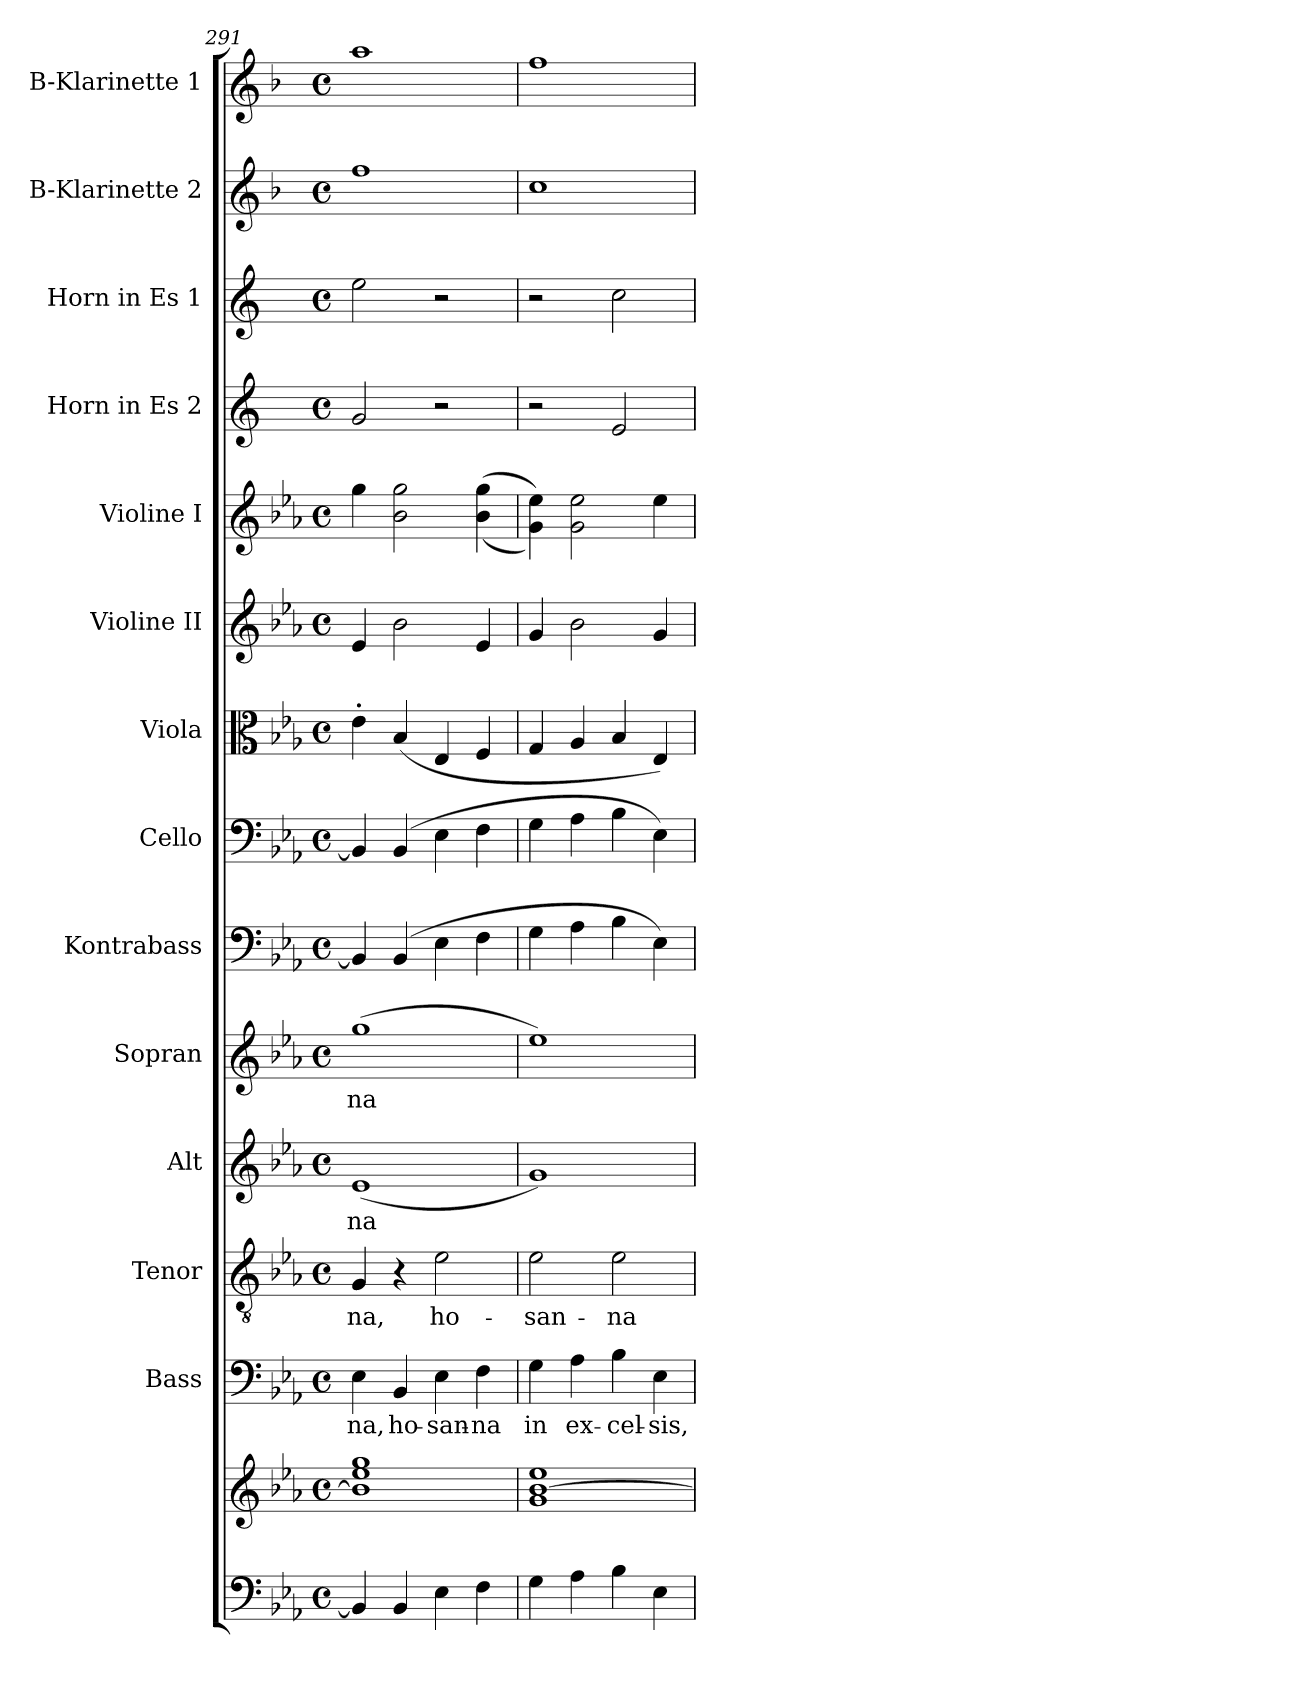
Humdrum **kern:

**kern	**kern	**kern	**text	**kern	**text	**kern	**text	**kern	**text	**kern	**kern	**kern	**kern	**kern	**kern	**kern	**kern	**kern
*part14	*part14	*part13	*part13	*part12	*part12	*part11	*part11	*part10	*part10	*part9	*part8	*part7	*part6	*part5	*part4	*part3	*part2	*part1
*staff15	*staff14	*staff13	*staff13	*staff12	*staff12	*staff11	*staff11	*staff10	*staff10	*staff9	*staff8	*staff7	*staff6	*staff5	*staff4	*staff3	*staff2	*staff1
*	*	*I"Bass	*	*I"Tenor	*	*I"Alt	*	*I"Sopran	*	*I"Kontrabass	*I"Cello	*I"Viola	*I"Violine II	*I"Violine I	*I"Horn in Es 2	*I"Horn in Es 1	*I"B-Klarinette 2	*I"B-Klarinette 1
*	*	*I'B.	*	*I'T.	*	*I'A.	*	*I'S.	*	*I'Kb.	*	*I'Vla.	*I'Vl. II	*I'Vl. I	*I'Hrn. 2	*I'Hrn. 1	*I'Kl. 2	*I'Kl. 1
*clefF4	*clefG2	*clefF4	*	*clefGv2	*	*clefG2	*	*clefG2	*	*clefF4	*clefF4	*clefC3	*clefG2	*clefG2	*clefG2	*clefG2	*clefG2	*clefG2
*	*	*	*	*	*	*	*	*	*	*ITrd7c12	*	*	*	*	*ITrd5c9	*ITrd5c9	*ITrd1c2	*ITrd1c2
*k[b-e-a-]	*k[b-e-a-]	*k[b-e-a-]	*	*k[b-e-a-]	*	*k[b-e-a-]	*	*k[b-e-a-]	*	*k[b-e-a-]	*k[b-e-a-]	*k[b-e-a-]	*k[b-e-a-]	*k[b-e-a-]	*k[b-e-a-]	*k[b-e-a-]	*k[b-e-a-]	*k[b-e-a-]
*E-:	*E-:	*E-:	*	*E-:	*	*E-:	*	*E-:	*	*E-:	*E-:	*E-:	*E-:	*E-:	*E-:	*E-:	*E-:	*E-:
*M4/4	*M4/4	*M4/4	*	*M4/4	*	*M4/4	*	*M4/4	*	*M4/4	*M4/4	*M4/4	*M4/4	*M4/4	*M4/4	*M4/4	*M4/4	*M4/4
*met(c)	*met(c)	*met(c)	*	*met(c)	*	*met(c)	*	*met(c)	*	*met(c)	*met(c)	*met(c)	*met(c)	*met(c)	*met(c)	*met(c)	*met(c)	*met(c)
=291	=291	=291	=291	=291	=291	=291	=291	=291	=291	=291	=291	=291	=291	=291	=291	=291	=291	=291
!	!	!	!LO:LY:b	!	!LO:LY:b	!	!LO:LY:b	!	!LO:LY:b	!	!	!	!	!	!	!	!	!
4BB-/]	1b-] 1ee- 1gg	4E-\	-na,	4G/	-na,	(<1e-	-na	(>1gg	-na	4BBB-/]	4BB-/]	4e-'>\	4e-/	4gg\	2B-/	2g\	1ee-	1gg
!	!	!	!LO:LY:b	!	!	!	!	!	!	!	!	!	!	!	!	!	!	!
4BB-/	.	4BB-/	ho-	4r	.	.	.	.	.	(4BBB-/	(4BB-/	(<4B-/	2b-\	2b-\ 2gg\	.	.	.	.
!	!	!	!LO:LY:b	!	!LO:LY:b	!	!	!	!	!	!	!	!	!	!	!	!	!
4E-\	.	4E-\	-san-	2e-\	ho-	.	.	.	.	4EE-\	4E-\	4E-/	.	.	2r	2r	.	.
!	!	!	!LO:LY:b	!	!	!	!	!	!	!	!	!	!	!	!	!	!	!
4F\	.	4F\	-na	.	.	.	.	.	.	4FF\	4F\	4F/	4e-/	((>4b-\ 4gg\	.	.	.	.
=292	=292	=292	=292	=292	=292	=292	=292	=292	=292	=292	=292	=292	=292	=292	=292	=292	=292	=292
!	!	!	!LO:LY:b	!	!LO:LY:b	!	!	!	!	!	!	!	!	!	!	!	!	!
4G\	1g [1b- 1ee-	4G\	in	2e-\	-san-	1g)	.	1ee-)	.	4GG\	4G\	4G/	4g/	4g\ 4ee-\))	2r	2r	1b-	1ee-
!	!	!	!LO:LY:b	!	!	!	!	!	!	!	!	!	!	!	!	!	!	!
4A-\	.	4A-\	ex-	.	.	.	.	.	.	4AA-\	4A-\	4A-/	2b-\	2g\ 2ee-\	.	.	.	.
!	!	!	!LO:LY:b	!	!LO:LY:b	!	!	!	!	!	!	!	!	!	!	!	!	!
4B-\	.	4B-\	-cel-	2e-\	-na	.	.	.	.	4BB-\	4B-\	4B-/	.	.	2G/	2e-\	.	.
!	!	!	!LO:LY:b	!	!	!	!	!	!	!	!	!	!	!	!	!	!	!
4E-\	.	4E-\	-sis,	.	.	.	.	.	.	4EE-\)	4E-\)	4E-/)	4g/	4ee-\	.	.	.	.
=	=	=	=	=	=	=	=	=	=	=	=	=	=	=	=	=	=	=
*-	*-	*-	*-	*-	*-	*-	*-	*-	*-	*-	*-	*-	*-	*-	*-	*-	*-	*-
